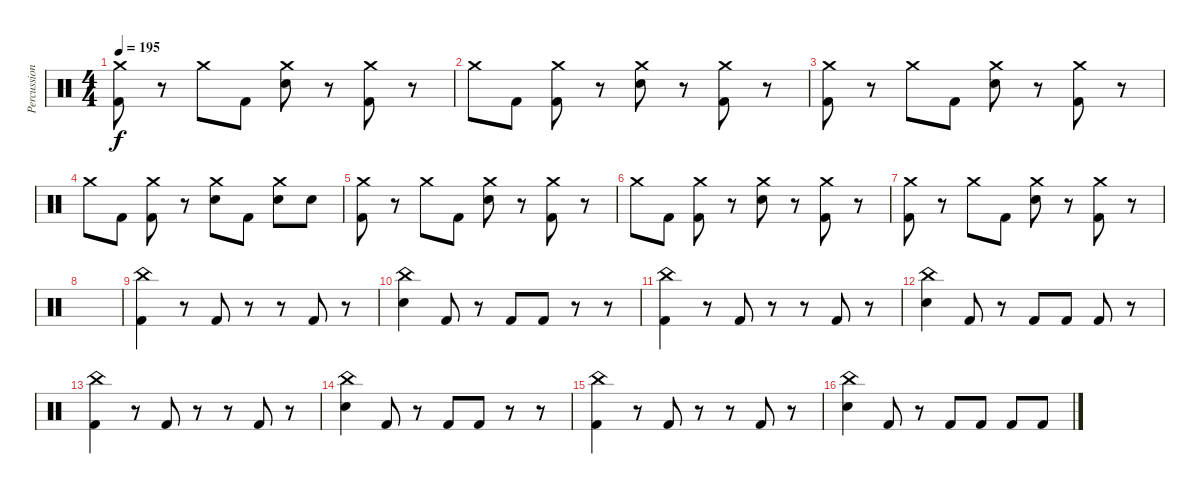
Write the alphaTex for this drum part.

\track ("Percussion" "Percussion") {instrument percussion}
\staff {score}
\articulation defaults
\ts (4 4)
\tempo 195
\clef neutral
\ks c
("Crash medium (hit)" "Kick (hit) 2").8{dy f} r.8 "Crash medium (hit)".8 "Kick (hit) 2".8 ("Crash medium (hit)" "Snare (hit) 2").8 r.8 ("Crash medium (hit)" "Kick (hit) 2").8 r.8 |
"Crash medium (hit)".8 "Kick (hit) 2".8 ("Crash medium (hit)" "Kick (hit) 2").8 r.8 ("Crash medium (hit)" "Snare (hit) 2").8 r.8 ("Crash medium (hit)" "Kick (hit) 2").8 r.8 |
("Crash medium (hit)" "Kick (hit) 2").8 r.8 "Crash medium (hit)".8 "Kick (hit) 2".8 ("Crash medium (hit)" "Snare (hit) 2").8 r.8 ("Crash medium (hit)" "Kick (hit) 2").8 r.8 |
"Crash medium (hit)".8 "Kick (hit) 2".8 ("Crash medium (hit)" "Kick (hit) 2").8 r.8 ("Crash medium (hit)" "Snare (hit) 2").8 "Kick (hit) 2".8 ("Crash medium (hit)" "Snare (hit) 2").8 "Snare (hit) 2".8 |
("Crash medium (hit)" "Kick (hit) 2").8 r.8 "Crash medium (hit)".8 "Kick (hit) 2".8 ("Crash medium (hit)" "Snare (hit) 2").8 r.8 ("Crash medium (hit)" "Kick (hit) 2").8 r.8 |
"Crash medium (hit)".8 "Kick (hit) 2".8 ("Crash medium (hit)" "Kick (hit) 2").8 r.8 ("Crash medium (hit)" "Snare (hit) 2").8 r.8 ("Crash medium (hit)" "Kick (hit) 2").8 r.8 |
("Crash medium (hit)" "Kick (hit) 2").8 r.8 "Crash medium (hit)".8 "Kick (hit) 2".8 ("Crash medium (hit)" "Snare (hit) 2").8 r.8 ("Crash medium (hit)" "Kick (hit) 2").8 r.8 |
|
("China (hit)" "Kick (hit) 2").4 r.8 "Kick (hit) 2".8 r.8 r.8 "Kick (hit) 2".8 r.8 |
("China (hit)" "Snare (hit) 2").4 "Kick (hit) 2".8 r.8 "Kick (hit) 2".8 "Kick (hit) 2".8 r.8 r.8 |
("China (hit)" "Kick (hit) 2").4 r.8 "Kick (hit) 2".8 r.8 r.8 "Kick (hit) 2".8 r.8 |
("China (hit)" "Snare (hit) 2").4 "Kick (hit) 2".8 r.8 "Kick (hit) 2".8 "Kick (hit) 2".8 "Kick (hit) 2".8 r.8 |
("China (hit)" "Kick (hit) 2").4 r.8 "Kick (hit) 2".8 r.8 r.8 "Kick (hit) 2".8 r.8 |
("China (hit)" "Snare (hit) 2").4 "Kick (hit) 2".8 r.8 "Kick (hit) 2".8 "Kick (hit) 2".8 r.8 r.8 |
("China (hit)" "Kick (hit) 2").4 r.8 "Kick (hit) 2".8 r.8 r.8 "Kick (hit) 2".8 r.8 |
("China (hit)" "Snare (hit) 2").4 "Kick (hit) 2".8 r.8 "Kick (hit) 2".8 "Kick (hit) 2".8 "Kick (hit) 2".8 "Kick (hit) 2".8
